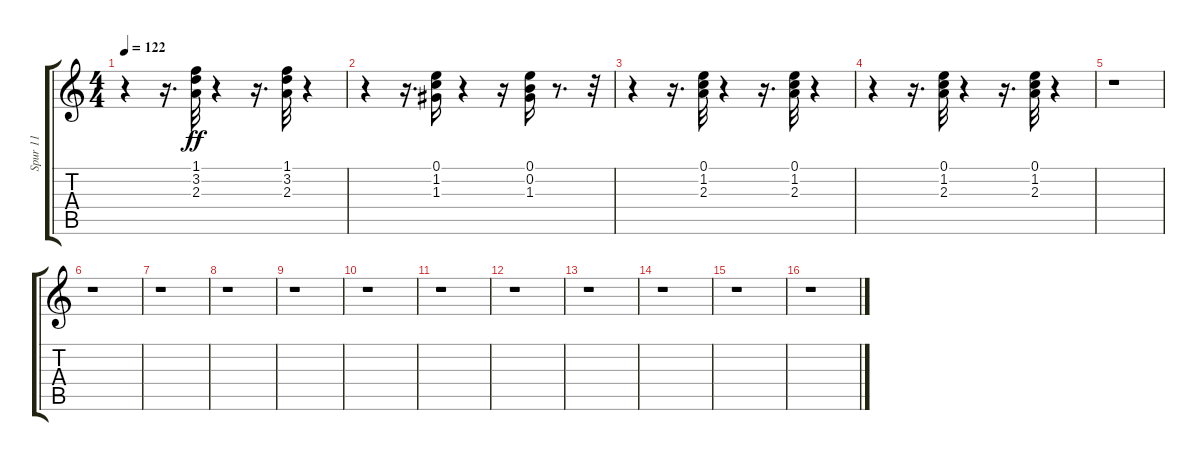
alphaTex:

\track ("Spur 11" "Spur 11") {instrument acousticguitarnylon}
\staff {score tabs}
\tuning (E4 B3 G3 D3 A2 E2) {hide}
\ts (4 4)
\tempo 122
\clef g2
\ks c
r.4{dy ff} r.16{d} (1.1 3.2 2.3).32 r.4 r.16{d} (1.1 3.2 2.3).32 r.4 |
r.4 r.16{d} (0.1 1.2 1.3).16 r.4 r.16 (0.1 0.2 1.3).16 r.8{d} r.32 |
r.4 r.16{d} (0.1 1.2 2.3).32 r.4 r.16{d} (0.1 1.2 2.3).32 r.4 |
r.4 r.16{d} (0.1 1.2 2.3).32 r.4 r.16{d} (0.1 1.2 2.3).32 r.4 |
r.1 |
r.1 |
r.1 |
r.1 |
r.1 |
r.1 |
r.1 |
r.1 |
r.1 |
r.1 |
r.1 |
r.1
